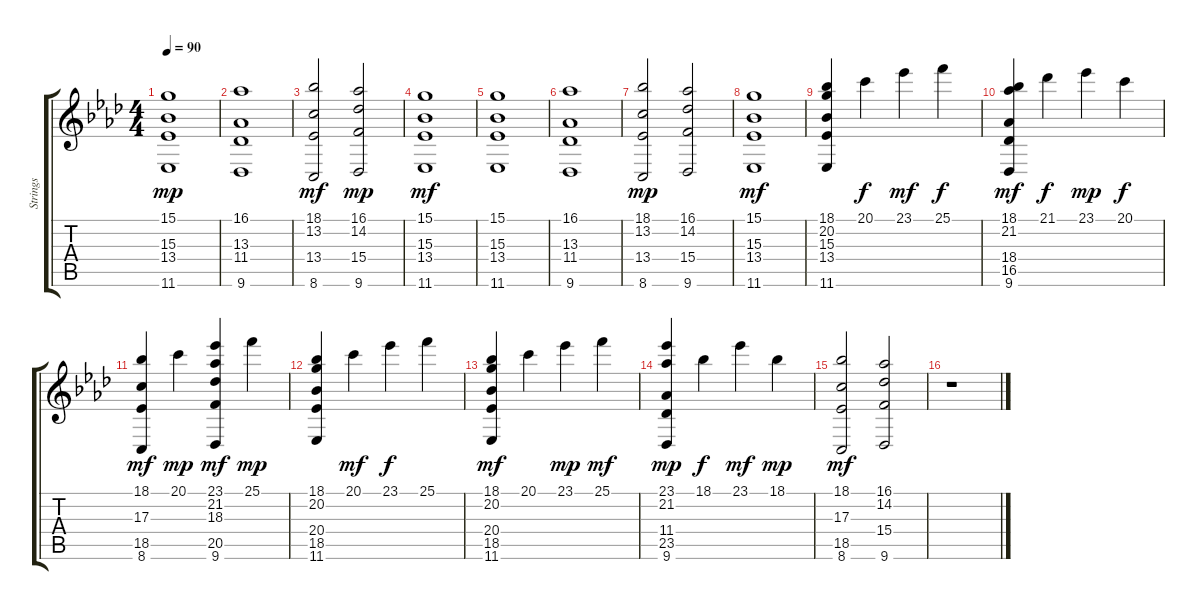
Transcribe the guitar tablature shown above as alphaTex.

\track ("Strings" "Strings") {instrument stringensemble1}
\staff {score tabs}
\tuning (E4 B3 G3 D3 A2 E2) {hide}
\ts (4 4)
\tempo 90
\clef g2
\ks ab
(15.1 15.3 13.4 11.6).1{dy mp} |
(16.1 13.3 11.4 9.6).1 |
(18.1 13.2 13.4 8.6).2{dy mf} (16.1 14.2 15.4 9.6).2{dy mp} |
(15.1 15.3 13.4 11.6).1{dy mf} |
(15.1 15.3 13.4 11.6).1 |
(16.1 13.3 11.4 9.6).1 |
(18.1 13.2 13.4 8.6).2{dy mp} (16.1 14.2 15.4 9.6).2 |
(15.1 15.3 13.4 11.6).1{dy mf} |
(18.1 20.2 15.3 13.4 11.6).4 20.1.4{dy f} 23.1.4{dy mf} 25.1.4{dy f} |
(18.1 21.2 18.4 16.5 9.6).4{dy mf} 21.1.4{dy f} 23.1.4{dy mp} 20.1.4{dy f} |
(18.1 17.3 18.5 8.6).4{dy mf} 20.1.4{dy mp} (23.1 21.2 18.3 20.5 9.6).4{dy mf} 25.1.4{dy mp} |
(18.1 20.2 20.4 18.5 11.6).4 20.1.4{dy mf} 23.1.4{dy f} 25.1.4 |
(18.1 20.2 20.4 18.5 11.6).4{dy mf} 20.1.4 23.1.4{dy mp} 25.1.4{dy mf} |
(23.1 21.2 11.4 23.5 9.6).4{dy mp} 18.1.4{dy f} 23.1.4{dy mf} 18.1.4{dy mp} |
(18.1 17.3 18.5 8.6).2{dy mf} (16.1 14.2 15.4 9.6).2 |
r.1
